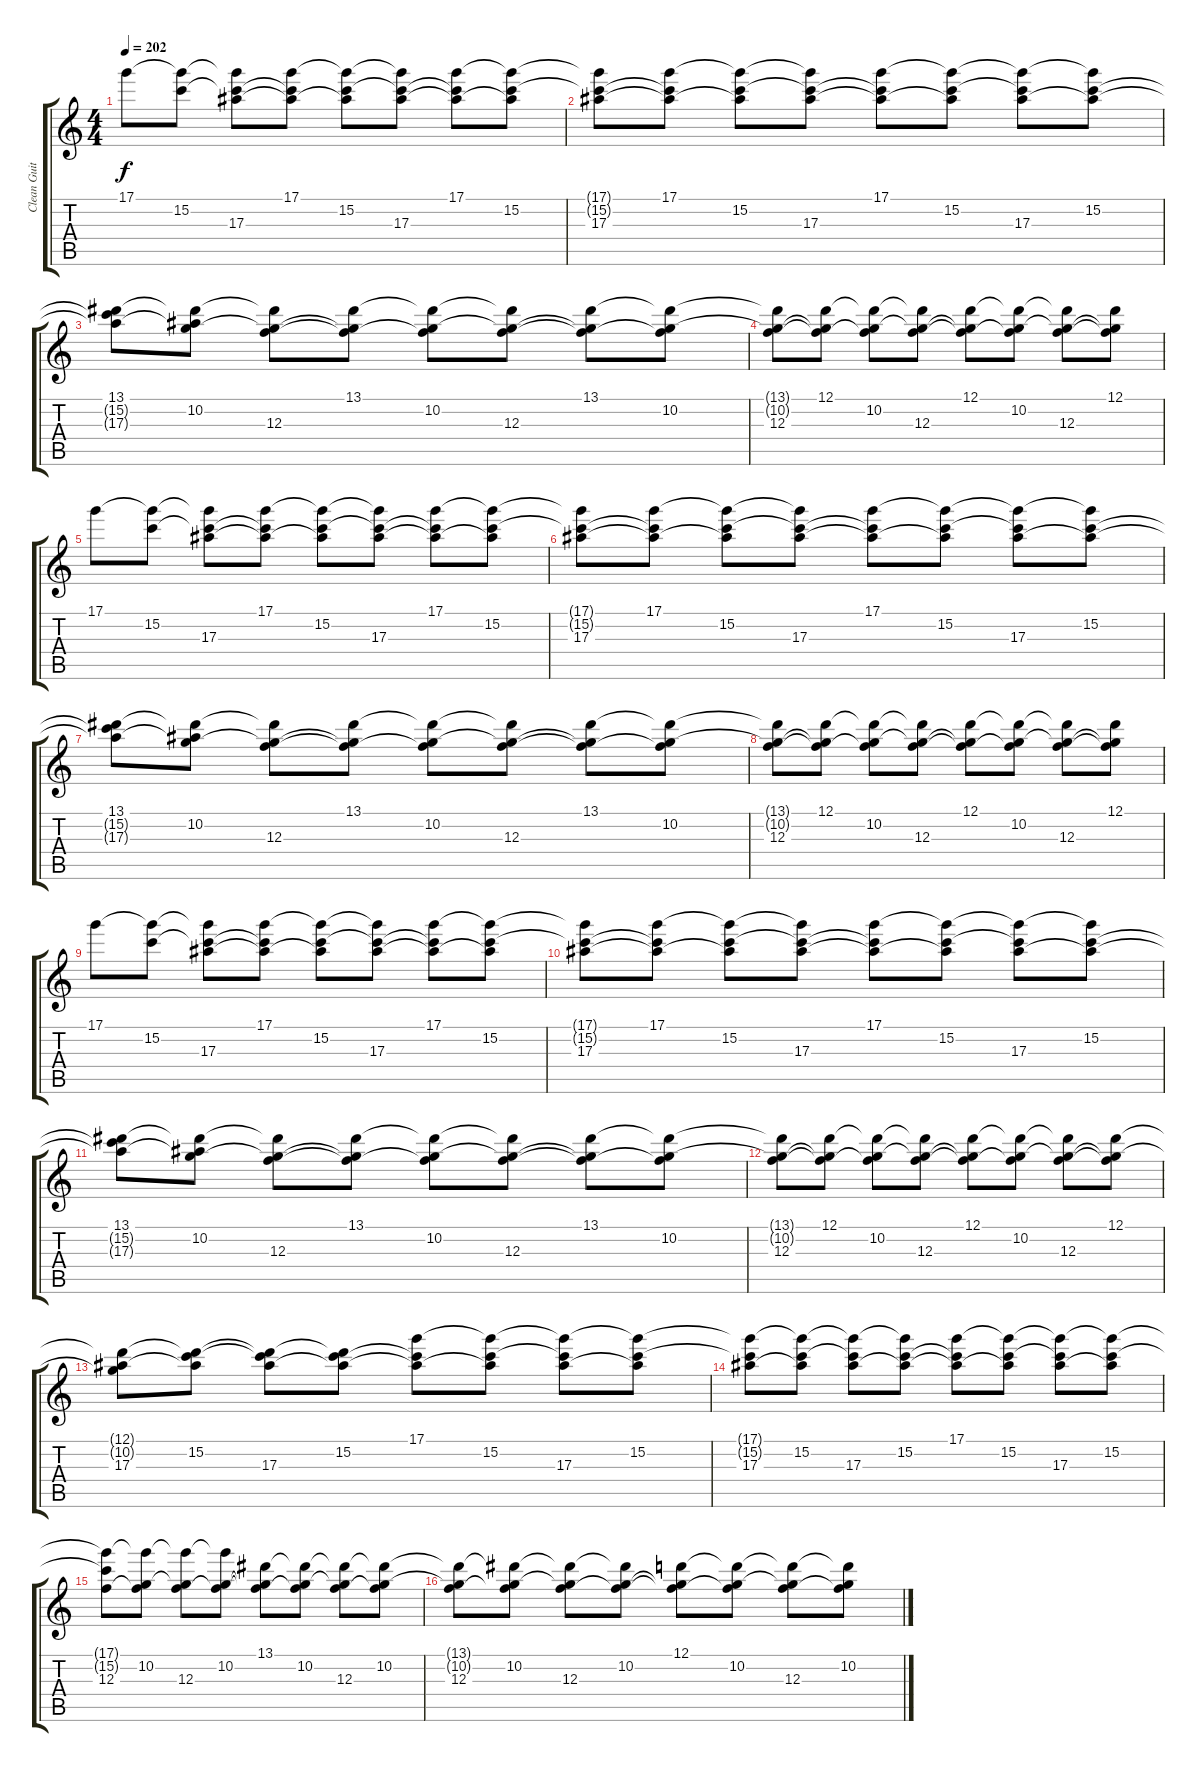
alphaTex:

\track ("Clean Guitar" "Clean Guit") {instrument electricguitarjazz}
\staff {score tabs}
\tuning (D4 A3 F3 C3 G2 C2) {hide}
\ts (4 4)
\tempo 202
\clef g2
\ks c
17.1.8{dy f} (17.1{t} 15.2).8 (17.1{t} 15.2{t} 17.3).8 (17.1 15.2{t} 17.3{t}).8 (17.1{t} 15.2 17.3{t}).8 (17.1{t} 15.2{t} 17.3).8 (17.1 15.2{t} 17.3{t}).8 (17.1{t} 15.2 17.3{t}).8 |
(17.1{t} 15.2{t} 17.3).8 (17.1 15.2{t} 17.3{t}).8 (17.1{t} 15.2 17.3{t}).8 (17.1{t} 15.2{t} 17.3).8 (17.1 15.2{t} 17.3{t}).8 (17.1{t} 15.2 17.3{t}).8 (17.1{t} 15.2{t} 17.3).8 (17.1{t} 15.2 17.3{t}).8 |
(13.1 15.2{t} 17.3{t}).8 (13.1{t} 10.2 17.3{t}).8 (13.1{t} 10.2{t} 12.3).8 (13.1 10.2{t} 12.3{t}).8 (13.1{t} 10.2 12.3{t}).8 (13.1{t} 10.2{t} 12.3).8 (13.1 10.2{t} 12.3{t}).8 (13.1{t} 10.2 12.3{t}).8 |
(13.1{t} 10.2{t} 12.3).8 (12.1 10.2{t} 12.3{t}).8 (12.1{t} 10.2 12.3{t}).8 (12.1{t} 10.2{t} 12.3).8 (12.1 10.2{t} 12.3{t}).8 (12.1{t} 10.2 12.3{t}).8 (12.1{t} 10.2{t} 12.3).8 (12.1 10.2{t} 12.3{t}).8 |
17.1.8 (17.1{t} 15.2).8 (17.1{t} 15.2{t} 17.3).8 (17.1 15.2{t} 17.3{t}).8 (17.1{t} 15.2 17.3{t}).8 (17.1{t} 15.2{t} 17.3).8 (17.1 15.2{t} 17.3{t}).8 (17.1{t} 15.2 17.3{t}).8 |
(17.1{t} 15.2{t} 17.3).8 (17.1 15.2{t} 17.3{t}).8 (17.1{t} 15.2 17.3{t}).8 (17.1{t} 15.2{t} 17.3).8 (17.1 15.2{t} 17.3{t}).8 (17.1{t} 15.2 17.3{t}).8 (17.1{t} 15.2{t} 17.3).8 (17.1{t} 15.2 17.3{t}).8 |
(13.1 15.2{t} 17.3{t}).8 (13.1{t} 10.2 17.3{t}).8 (13.1{t} 10.2{t} 12.3).8 (13.1 10.2{t} 12.3{t}).8 (13.1{t} 10.2 12.3{t}).8 (13.1{t} 10.2{t} 12.3).8 (13.1 10.2{t} 12.3{t}).8 (13.1{t} 10.2 12.3{t}).8 |
(13.1{t} 10.2{t} 12.3).8 (12.1 10.2{t} 12.3{t}).8 (12.1{t} 10.2 12.3{t}).8 (12.1{t} 10.2{t} 12.3).8 (12.1 10.2{t} 12.3{t}).8 (12.1{t} 10.2 12.3{t}).8 (12.1{t} 10.2{t} 12.3).8 (12.1 10.2{t} 12.3{t}).8 |
17.1.8 (17.1{t} 15.2).8 (17.1{t} 15.2{t} 17.3).8 (17.1 15.2{t} 17.3{t}).8 (17.1{t} 15.2 17.3{t}).8 (17.1{t} 15.2{t} 17.3).8 (17.1 15.2{t} 17.3{t}).8 (17.1{t} 15.2 17.3{t}).8 |
(17.1{t} 15.2{t} 17.3).8 (17.1 15.2{t} 17.3{t}).8 (17.1{t} 15.2 17.3{t}).8 (17.1{t} 15.2{t} 17.3).8 (17.1 15.2{t} 17.3{t}).8 (17.1{t} 15.2 17.3{t}).8 (17.1{t} 15.2{t} 17.3).8 (17.1{t} 15.2 17.3{t}).8 |
(13.1 15.2{t} 17.3{t}).8 (13.1{t} 10.2 17.3{t}).8 (13.1{t} 10.2{t} 12.3).8 (13.1 10.2{t} 12.3{t}).8 (13.1{t} 10.2 12.3{t}).8 (13.1{t} 10.2{t} 12.3).8 (13.1 10.2{t} 12.3{t}).8 (13.1{t} 10.2 12.3{t}).8 |
(13.1{t} 10.2{t} 12.3).8 (12.1 10.2{t} 12.3{t}).8 (12.1{t} 10.2 12.3{t}).8 (12.1{t} 10.2{t} 12.3).8 (12.1 10.2{t} 12.3{t}).8 (12.1{t} 10.2 12.3{t}).8 (12.1{t} 10.2{t} 12.3).8 (12.1 10.2{t} 12.3{t}).8 |
(12.1{t} 10.2{t} 17.3).8 (12.1{t} 15.2 17.3{t}).8 (12.1{t} 15.2{t} 17.3).8 (12.1{t} 15.2 17.3{t}).8 (17.1 15.2{t} 17.3{t}).8 (17.1{t} 15.2 17.3{t}).8 (17.1{t} 15.2{t} 17.3).8 (17.1{t} 15.2 17.3{t}).8 |
(17.1{t} 15.2{t} 17.3).8 (17.1{t} 15.2 17.3{t}).8 (17.1{t} 15.2{t} 17.3).8 (17.1{t} 15.2 17.3{t}).8 (17.1 15.2{t} 17.3{t}).8 (17.1{t} 15.2 17.3{t}).8 (17.1{t} 15.2{t} 17.3).8 (17.1{t} 15.2 17.3{t}).8 |
(17.1{t} 15.2{t} 12.3).8 (17.1{t} 10.2 12.3{t}).8 (17.1{t} 10.2{t} 12.3).8 (17.1{t} 10.2 12.3{t}).8 (13.1 10.2{t} 12.3{t}).8 (13.1{t} 10.2 12.3{t}).8 (13.1{t} 10.2{t} 12.3).8 (13.1{t} 10.2 12.3{t}).8 |
(13.1{t} 10.2{t} 12.3).8 (13.1{t} 10.2 12.3{t}).8 (13.1{t} 10.2{t} 12.3).8 (13.1{t} 10.2 12.3{t}).8 (12.1 10.2{t} 12.3{t}).8 (12.1{t} 10.2 12.3{t}).8 (12.1{t} 10.2{t} 12.3).8 (12.1{t} 10.2 12.3{t}).8
